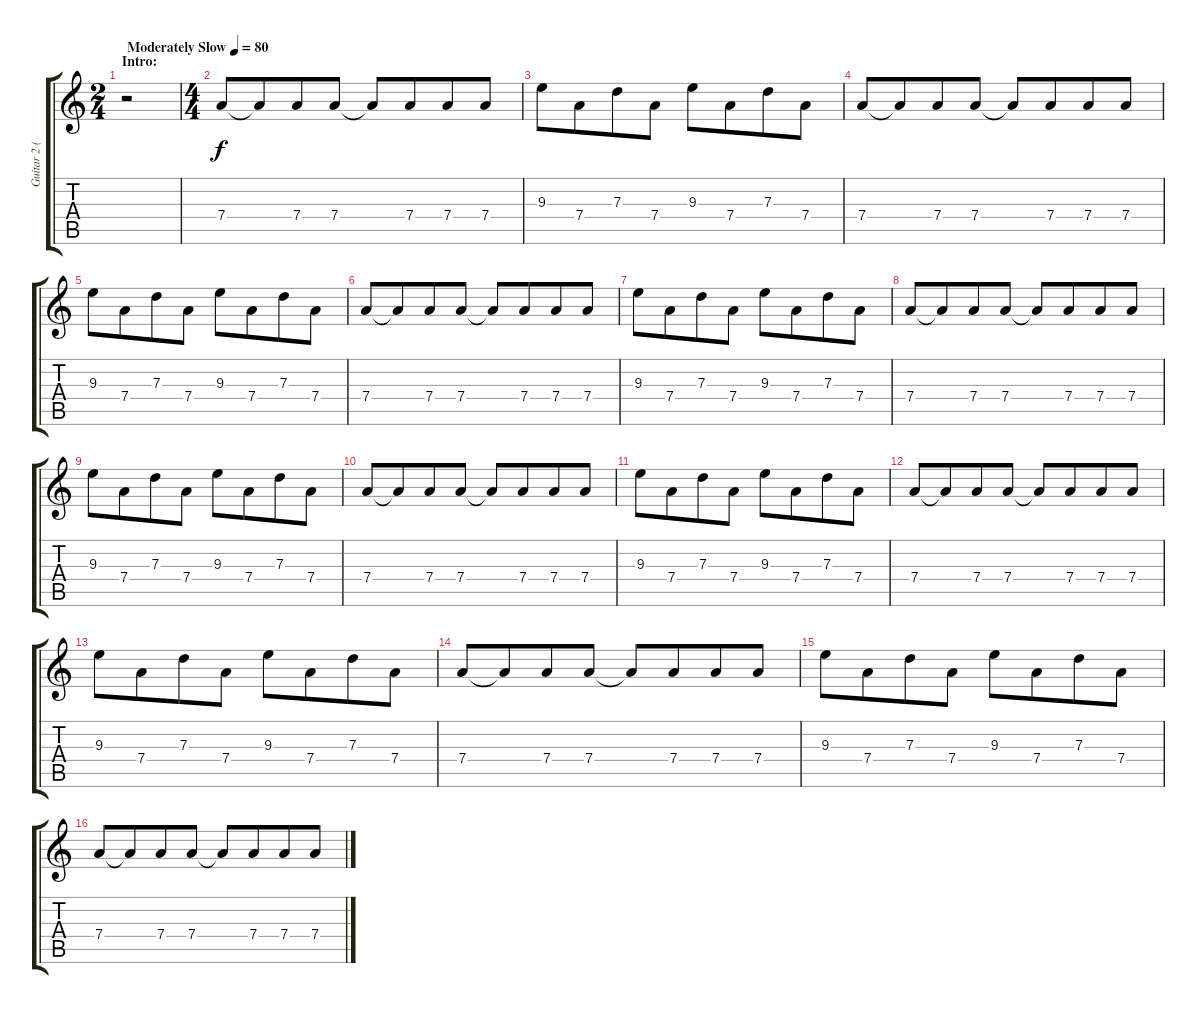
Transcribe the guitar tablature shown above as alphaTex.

\track ("Guitar 2 (Electric)" "Guitar 2 (") {instrument electricguitarclean}
\staff {score tabs}
\tuning (E4 B3 G3 D3 A2 E2) {hide}
\ts (2 4)
\section ("" "Intro:")
\tempo (80 "Moderately Slow")
\clef g2
\ks c
r.2{dy f instrument electricguitarclean} |
\ts (4 4)
7.4.8 7.4{t}.8{beam merge} 7.4.8 7.4.8 7.4{t}.8 7.4.8{beam merge} 7.4.8 7.4.8 |
9.3.8 7.4.8{beam merge} 7.3.8 7.4.8 9.3.8 7.4.8{beam merge} 7.3.8 7.4.8 |
7.4.8 7.4{t}.8{beam merge} 7.4.8 7.4.8 7.4{t}.8 7.4.8{beam merge} 7.4.8 7.4.8 |
9.3.8 7.4.8{beam merge} 7.3.8 7.4.8 9.3.8 7.4.8{beam merge} 7.3.8 7.4.8 |
7.4.8 7.4{t}.8{beam merge} 7.4.8 7.4.8 7.4{t}.8 7.4.8{beam merge} 7.4.8 7.4.8 |
9.3.8 7.4.8{beam merge} 7.3.8 7.4.8 9.3.8 7.4.8{beam merge} 7.3.8 7.4.8 |
7.4.8 7.4{t}.8{beam merge} 7.4.8 7.4.8 7.4{t}.8 7.4.8{beam merge} 7.4.8 7.4.8 |
9.3.8 7.4.8{beam merge} 7.3.8 7.4.8 9.3.8 7.4.8{beam merge} 7.3.8 7.4.8 |
7.4.8 7.4{t}.8{beam merge} 7.4.8 7.4.8 7.4{t}.8 7.4.8{beam merge} 7.4.8 7.4.8 |
9.3.8 7.4.8{beam merge} 7.3.8 7.4.8 9.3.8 7.4.8{beam merge} 7.3.8 7.4.8 |
7.4.8 7.4{t}.8{beam merge} 7.4.8 7.4.8 7.4{t}.8 7.4.8{beam merge} 7.4.8 7.4.8 |
9.3.8 7.4.8{beam merge} 7.3.8 7.4.8 9.3.8 7.4.8{beam merge} 7.3.8 7.4.8 |
7.4.8 7.4{t}.8{beam merge} 7.4.8 7.4.8 7.4{t}.8 7.4.8{beam merge} 7.4.8 7.4.8 |
9.3.8 7.4.8{beam merge} 7.3.8 7.4.8 9.3.8 7.4.8{beam merge} 7.3.8 7.4.8 |
7.4.8 7.4{t}.8{beam merge} 7.4.8 7.4.8 7.4{t}.8 7.4.8{beam merge} 7.4.8 7.4.8
